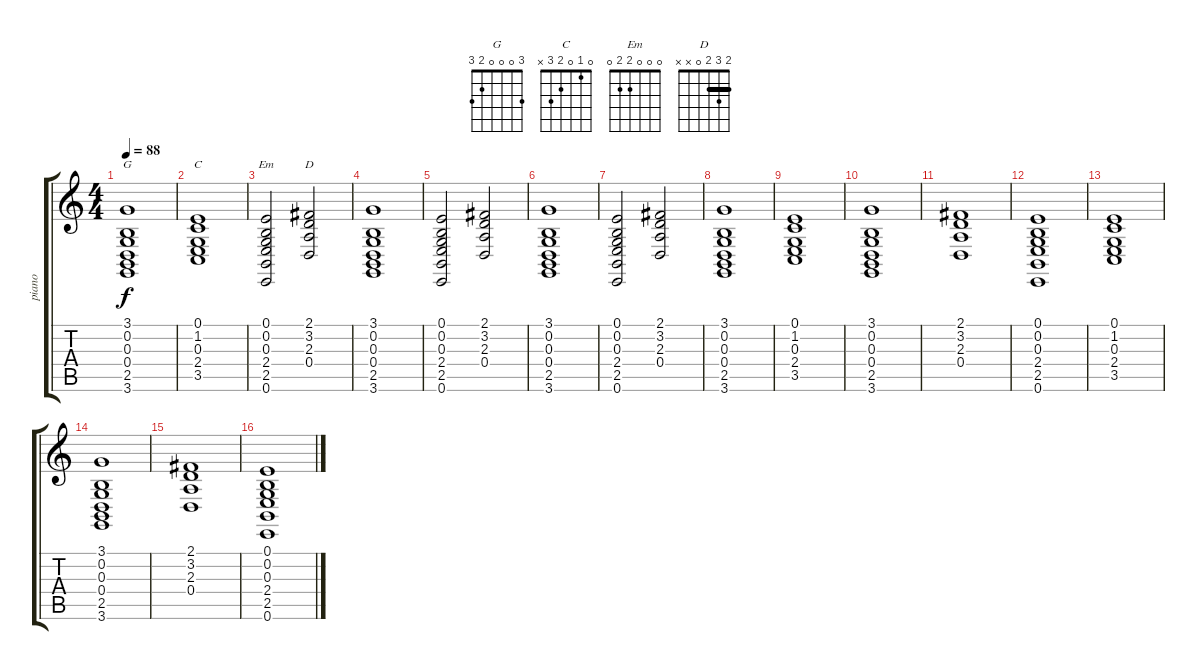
\track ("piano" "piano") {instrument acousticgrandpiano}
\staff {score tabs}
\tuning (E4 B3 G3 D3 A2 E2) {hide}
\chord ("G" 3 0 0 0 2 3)
\chord ("C" 0 1 0 2 3 x)
\chord ("Em" 0 0 0 2 2 0)
\chord ("D" 2 3 2 0 x x) {barre 2}
\ts (4 4)
\tempo 88
\clef g2
\ks c
(3.1 0.2 0.3 0.4 2.5 3.6).1{ch "G" dy f} |
(0.1 1.2 0.3 2.4 3.5).1{ch "C"} |
(0.1 0.2 0.3 2.4 2.5 0.6).2{ch "Em"} (2.1 3.2 2.3 0.4).2{ch "D"} |
(3.1 0.2 0.3 0.4 2.5 3.6).1 |
(0.1 0.2 0.3 2.4 2.5 0.6).2 (2.1 3.2 2.3 0.4).2 |
(3.1 0.2 0.3 0.4 2.5 3.6).1 |
(0.1 0.2 0.3 2.4 2.5 0.6).2 (2.1 3.2 2.3 0.4).2 |
(3.1 0.2 0.3 0.4 2.5 3.6).1 |
(0.1 1.2 0.3 2.4 3.5).1 |
(3.1 0.2 0.3 0.4 2.5 3.6).1 |
(2.1 3.2 2.3 0.4).1 |
(0.1 0.2 0.3 2.4 2.5 0.6).1 |
(0.1 1.2 0.3 2.4 3.5).1 |
(3.1 0.2 0.3 0.4 2.5 3.6).1 |
(2.1 3.2 2.3 0.4).1 |
(0.1 0.2 0.3 2.4 2.5 0.6).1
